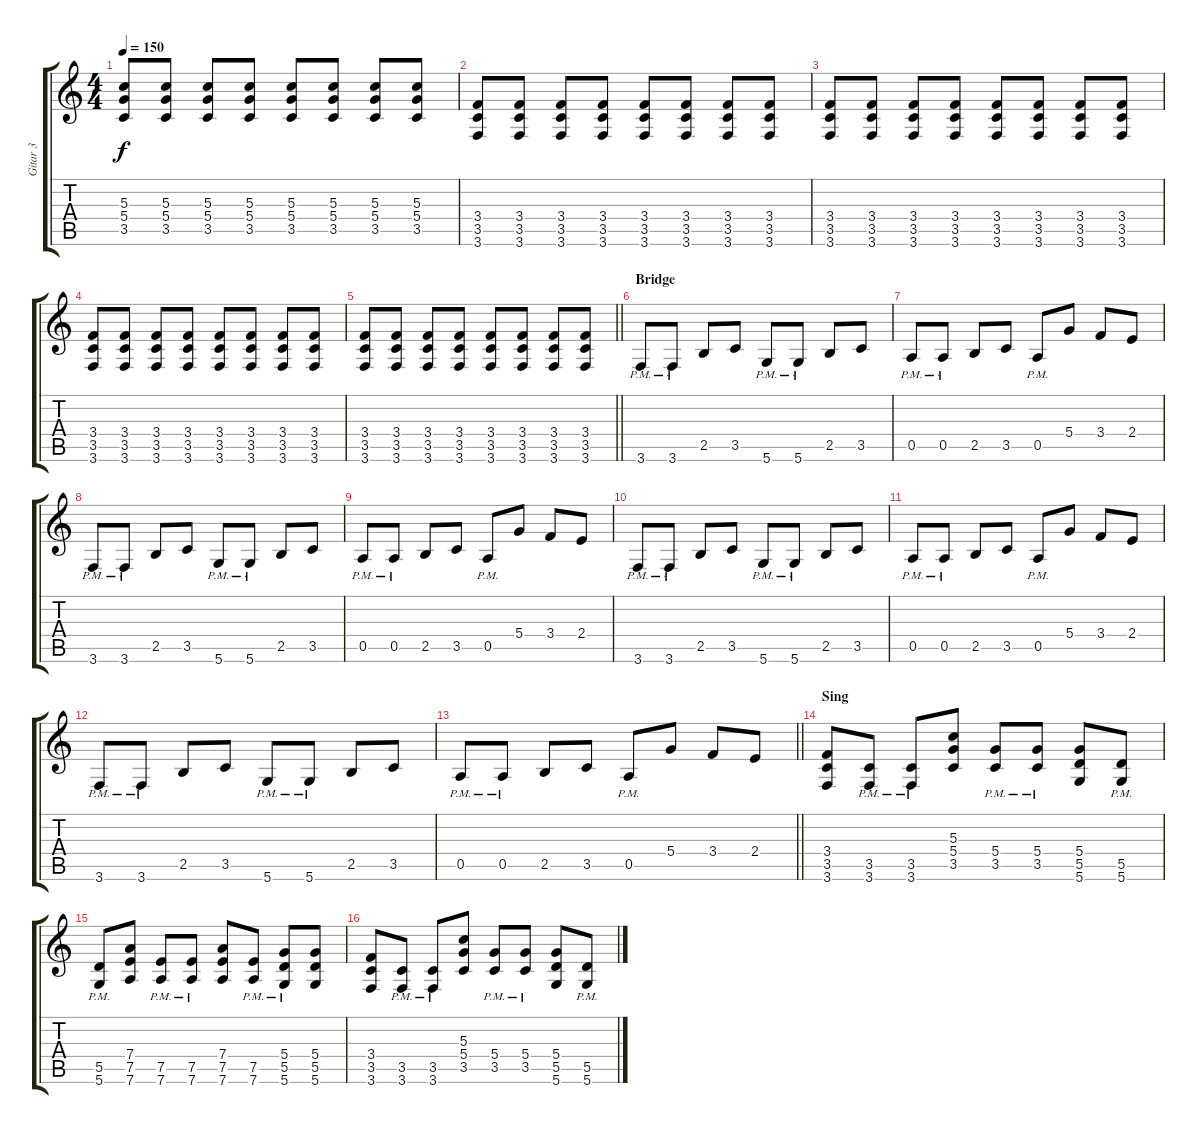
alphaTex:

\track ("Gitar 3" "Gitar 3") {instrument distortionguitar}
\staff {score tabs}
\tuning (E4 B3 G3 D3 A2 D2) {hide}
\ts (4 4)
\tempo 150
\clef g2
\ks c
(5.3 5.4 3.5).8{dy f} (5.3 5.4 3.5).8 (5.3 5.4 3.5).8 (5.3 5.4 3.5).8 (5.3 5.4 3.5).8 (5.3 5.4 3.5).8 (5.3 5.4 3.5).8 (5.3 5.4 3.5).8 |
(3.4 3.5 3.6).8 (3.4 3.5 3.6).8 (3.4 3.5 3.6).8 (3.4 3.5 3.6).8 (3.4 3.5 3.6).8 (3.4 3.5 3.6).8 (3.4 3.5 3.6).8 (3.4 3.5 3.6).8 |
(3.4 3.5 3.6).8 (3.4 3.5 3.6).8 (3.4 3.5 3.6).8 (3.4 3.5 3.6).8 (3.4 3.5 3.6).8 (3.4 3.5 3.6).8 (3.4 3.5 3.6).8 (3.4 3.5 3.6).8 |
(3.4 3.5 3.6).8 (3.4 3.5 3.6).8 (3.4 3.5 3.6).8 (3.4 3.5 3.6).8 (3.4 3.5 3.6).8 (3.4 3.5 3.6).8 (3.4 3.5 3.6).8 (3.4 3.5 3.6).8 |
\barLineRight lightlight
(3.4 3.5 3.6).8 (3.4 3.5 3.6).8 (3.4 3.5 3.6).8 (3.4 3.5 3.6).8 (3.4 3.5 3.6).8 (3.4 3.5 3.6).8 (3.4 3.5 3.6).8 (3.4 3.5 3.6).8 |
\section ("" "Bridge")
3.6{pm}.8 3.6{pm}.8 2.5.8 3.5.8 5.6{pm}.8 5.6{pm}.8 2.5.8 3.5.8 |
0.5{pm}.8 0.5{pm}.8 2.5.8 3.5.8 0.5{pm}.8 5.4.8 3.4.8 2.4.8 |
3.6{pm}.8 3.6{pm}.8 2.5.8 3.5.8 5.6{pm}.8 5.6{pm}.8 2.5.8 3.5.8 |
0.5{pm}.8 0.5{pm}.8 2.5.8 3.5.8 0.5{pm}.8 5.4.8 3.4.8 2.4.8 |
3.6{pm}.8 3.6{pm}.8 2.5.8 3.5.8 5.6{pm}.8 5.6{pm}.8 2.5.8 3.5.8 |
0.5{pm}.8 0.5{pm}.8 2.5.8 3.5.8 0.5{pm}.8 5.4.8 3.4.8 2.4.8 |
3.6{pm}.8 3.6{pm}.8 2.5.8 3.5.8 5.6{pm}.8 5.6{pm}.8 2.5.8 3.5.8 |
\barLineRight lightlight
0.5{pm}.8 0.5{pm}.8 2.5.8 3.5.8 0.5{pm}.8 5.4.8 3.4.8 2.4.8 |
\section ("" "Sing")
(3.4 3.5 3.6).8 (3.5{pm} 3.6{pm}).8 (3.5{pm} 3.6{pm}).8 (5.3 5.4 3.5).8 (5.4{pm} 3.5{pm}).8 (5.4{pm} 3.5{pm}).8 (5.4 5.5 5.6).8 (5.5{pm} 5.6{pm}).8 |
(5.5{pm} 5.6{pm}).8 (7.4 7.5 7.6).8 (7.5{pm} 7.6{pm}).8 (7.5{pm} 7.6{pm}).8 (7.4 7.5 7.6).8 (7.5{pm} 7.6{pm}).8 (5.4 5.5{pm} 5.6{pm}).8 (5.4 5.5 5.6).8 |
(3.4 3.5 3.6).8 (3.5{pm} 3.6{pm}).8 (3.5{pm} 3.6{pm}).8 (5.3 5.4 3.5).8 (5.4{pm} 3.5{pm}).8 (5.4{pm} 3.5{pm}).8 (5.4 5.5 5.6).8 (5.5{pm} 5.6{pm}).8
